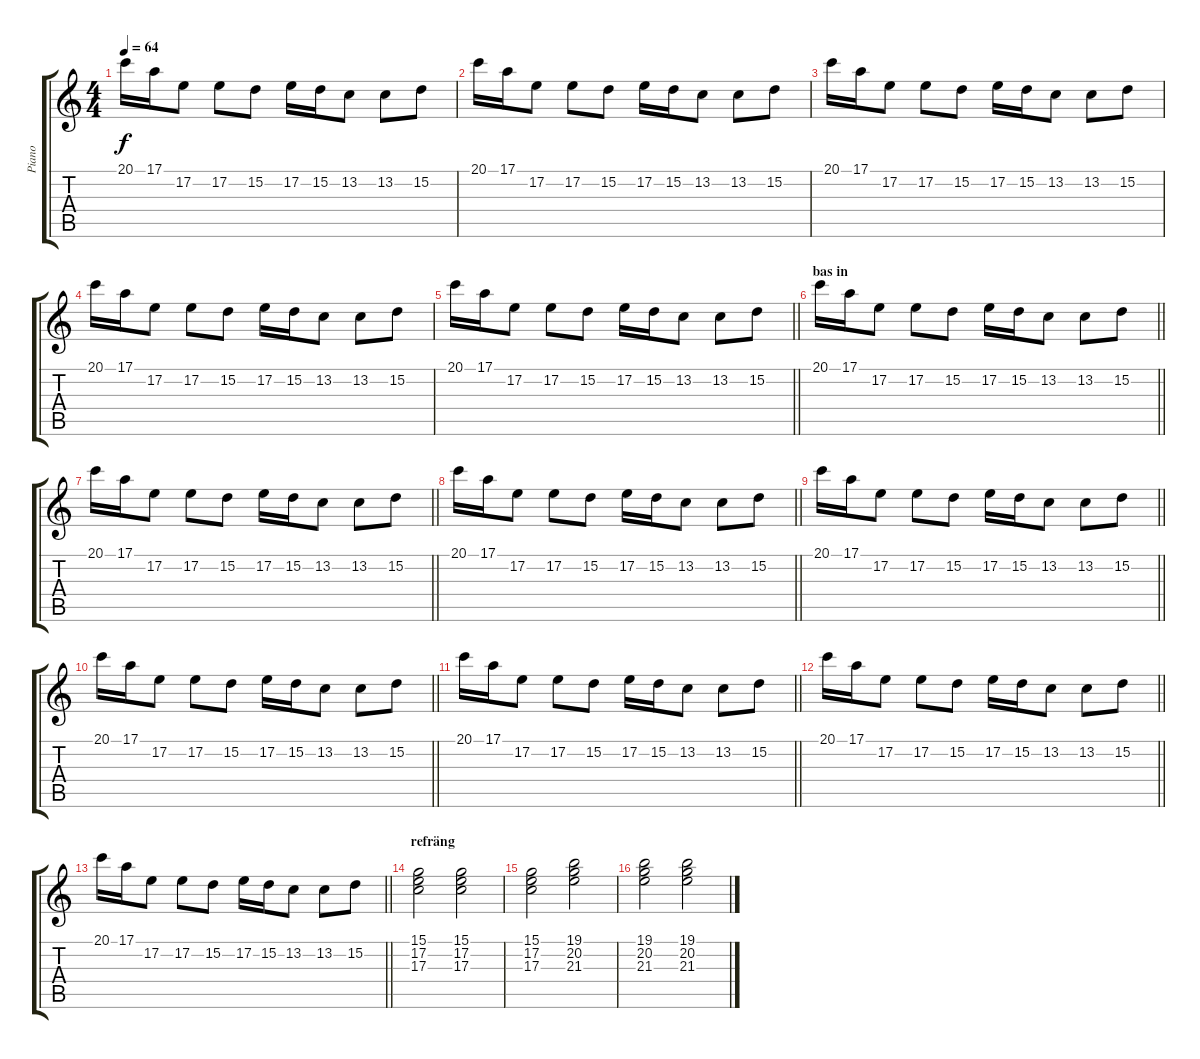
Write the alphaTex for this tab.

\track ("Piano" "Piano") {instrument acousticgrandpiano}
\staff {score tabs}
\tuning (E4 B3 G3 D3 A2 E2) {hide}
\ts (4 4)
\tempo 64
\clef g2
\ks c
20.1.16{dy f} 17.1.16 17.2.8 17.2.8 15.2.8 17.2.16 15.2.16 13.2.8 13.2.8 15.2.8 |
20.1.16 17.1.16 17.2.8 17.2.8 15.2.8 17.2.16 15.2.16 13.2.8 13.2.8 15.2.8 |
20.1.16 17.1.16 17.2.8 17.2.8 15.2.8 17.2.16 15.2.16 13.2.8 13.2.8 15.2.8 |
20.1.16 17.1.16 17.2.8 17.2.8 15.2.8 17.2.16 15.2.16 13.2.8 13.2.8 15.2.8 |
\barLineRight lightlight
20.1.16 17.1.16 17.2.8 17.2.8 15.2.8 17.2.16 15.2.16 13.2.8 13.2.8 15.2.8 |
\section ("" "bas in")
\barLineRight lightlight
20.1.16 17.1.16 17.2.8 17.2.8 15.2.8 17.2.16 15.2.16 13.2.8 13.2.8 15.2.8 |
\barLineRight lightlight
20.1.16 17.1.16 17.2.8 17.2.8 15.2.8 17.2.16 15.2.16 13.2.8 13.2.8 15.2.8 |
\barLineRight lightlight
20.1.16 17.1.16 17.2.8 17.2.8 15.2.8 17.2.16 15.2.16 13.2.8 13.2.8 15.2.8 |
\barLineRight lightlight
20.1.16 17.1.16 17.2.8 17.2.8 15.2.8 17.2.16 15.2.16 13.2.8 13.2.8 15.2.8 |
\barLineRight lightlight
20.1.16 17.1.16 17.2.8 17.2.8 15.2.8 17.2.16 15.2.16 13.2.8 13.2.8 15.2.8 |
\barLineRight lightlight
20.1.16 17.1.16 17.2.8 17.2.8 15.2.8 17.2.16 15.2.16 13.2.8 13.2.8 15.2.8 |
\barLineRight lightlight
20.1.16 17.1.16 17.2.8 17.2.8 15.2.8 17.2.16 15.2.16 13.2.8 13.2.8 15.2.8 |
\barLineRight lightlight
20.1.16 17.1.16 17.2.8 17.2.8 15.2.8 17.2.16 15.2.16 13.2.8 13.2.8 15.2.8 |
\section ("" "refräng")
(15.1 17.2 17.3).2 (15.1 17.2 17.3).2 |
(15.1 17.2 17.3).2 (19.1 20.2 21.3).2 |
(19.1 20.2 21.3).2 (19.1 20.2 21.3).2
